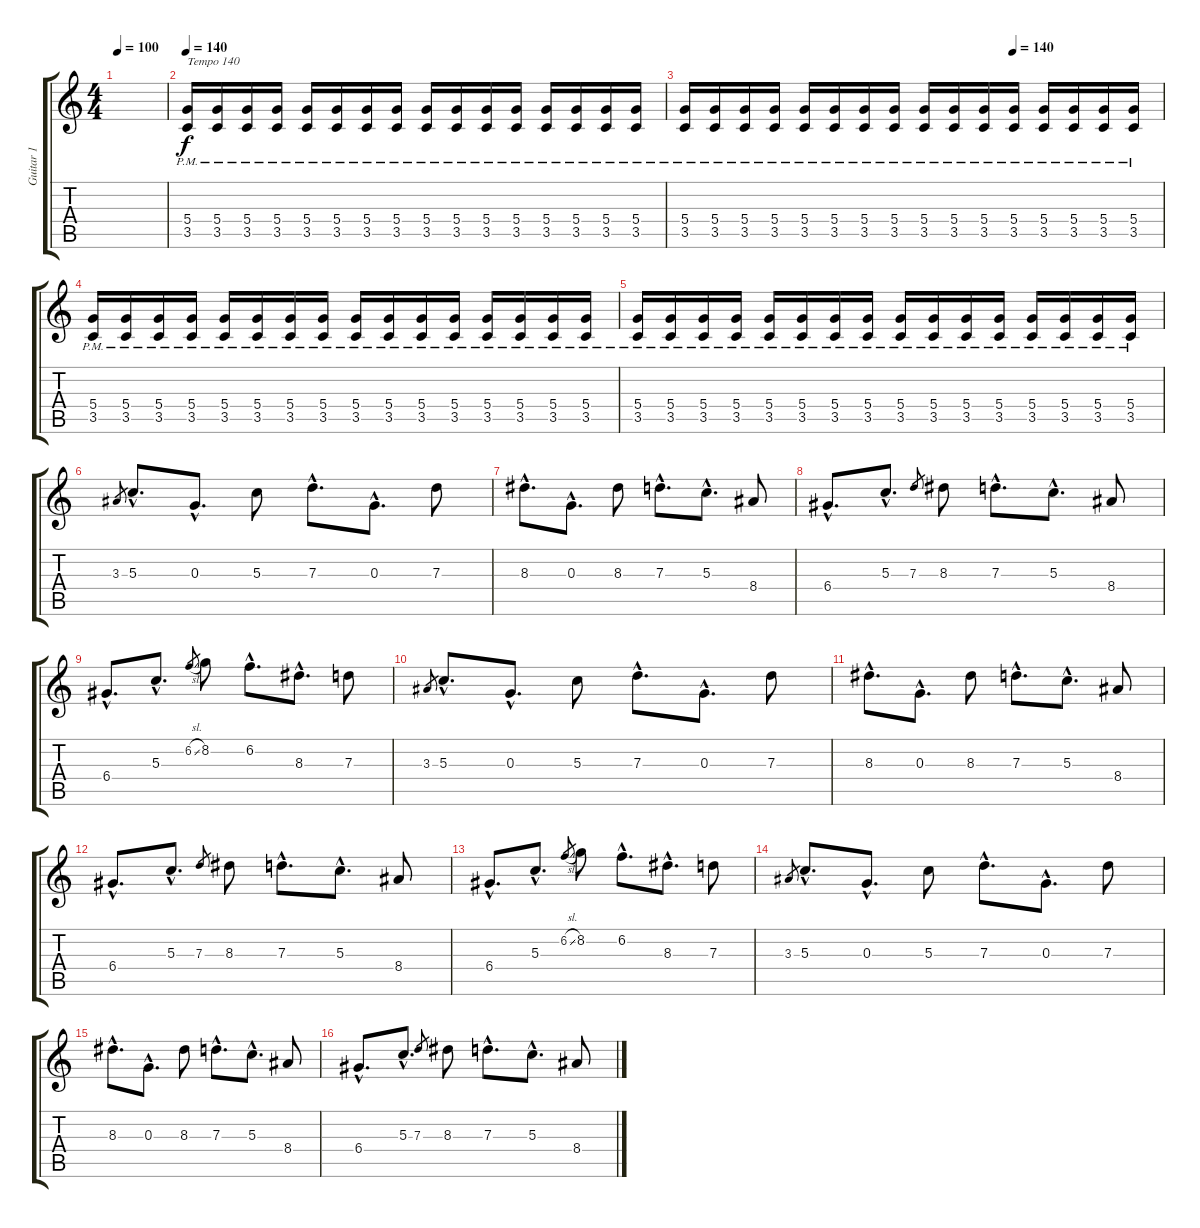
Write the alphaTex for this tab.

\track ("Guitar 1" "Guitar 1") {instrument distortionguitar}
\staff {score tabs}
\tuning (E4 B3 G3 D3 A2 D2) {hide}
\ts (4 4)
\tempo 100
\clef g2
\ks c
|
\tempo 140
(5.4{pm} 3.5).16{txt "Tempo 140"} (5.4{pm} 3.5).16 (5.4{pm} 3.5).16 (5.4{pm} 3.5).16 (5.4{pm} 3.5).16 (5.4{pm} 3.5).16 (5.4{pm} 3.5).16 (5.4{pm} 3.5).16 (5.4{pm} 3.5).16 (5.4{pm} 3.5).16 (5.4{pm} 3.5).16 (5.4{pm} 3.5).16 (5.4{pm} 3.5).16 (5.4{pm} 3.5).16 (5.4{pm} 3.5).16 (5.4{pm} 3.5).16 |
\tempo (140 0.6875)
(5.4{pm} 3.5).16 (5.4{pm} 3.5).16 (5.4{pm} 3.5).16 (5.4{pm} 3.5).16 (5.4{pm} 3.5).16 (5.4{pm} 3.5).16 (5.4{pm} 3.5).16 (5.4{pm} 3.5).16 (5.4{pm} 3.5).16 (5.4{pm} 3.5).16 (5.4{pm} 3.5).16 (5.4{pm} 3.5).16 (5.4{pm} 3.5).16 (5.4{pm} 3.5).16 (5.4{pm} 3.5).16 (5.4{pm} 3.5).16 |
(5.4{pm} 3.5).16 (5.4{pm} 3.5).16 (5.4{pm} 3.5).16 (5.4{pm} 3.5).16 (5.4{pm} 3.5).16 (5.4{pm} 3.5).16 (5.4{pm} 3.5).16 (5.4{pm} 3.5).16 (5.4{pm} 3.5).16 (5.4{pm} 3.5).16 (5.4{pm} 3.5).16 (5.4{pm} 3.5).16 (5.4{pm} 3.5).16 (5.4{pm} 3.5).16 (5.4{pm} 3.5).16 (5.4{pm} 3.5).16 |
(5.4{pm} 3.5).16 (5.4{pm} 3.5).16 (5.4{pm} 3.5).16 (5.4{pm} 3.5).16 (5.4{pm} 3.5).16 (5.4{pm} 3.5).16 (5.4{pm} 3.5).16 (5.4{pm} 3.5).16 (5.4{pm} 3.5).16 (5.4{pm} 3.5).16 (5.4{pm} 3.5).16 (5.4{pm} 3.5).16 (5.4{pm} 3.5).16 (5.4{pm} 3.5).16 (5.4{pm} 3.5).16 (5.4{pm} 3.5).16 |
3.3.8{gr} 5.3{hac}.8{d} 0.3{hac}.8{d} 5.3.8 7.3{hac}.8{d} 0.3{hac}.8{d} 7.3.8 |
8.3{hac}.8{d} 0.3{hac}.8{d} 8.3.8 7.3{hac}.8{d} 5.3{hac}.8{d} 8.4.8 |
6.4{hac}.8{d} 5.3{hac}.8{d} 7.3.8{gr} 8.3.8 7.3{hac}.8{d} 5.3{hac}.8{d} 8.4.8 |
6.4{hac}.8{d} 5.3{hac}.8{d} 6.2{sl}.8{gr} 8.2.8 6.2{hac}.8{d} 8.3{hac}.8{d} 7.3.8 |
3.3.8{gr} 5.3{hac}.8{d} 0.3{hac}.8{d} 5.3.8 7.3{hac}.8{d} 0.3{hac}.8{d} 7.3.8 |
8.3{hac}.8{d} 0.3{hac}.8{d} 8.3.8 7.3{hac}.8{d} 5.3{hac}.8{d} 8.4.8 |
6.4{hac}.8{d} 5.3{hac}.8{d} 7.3.8{gr} 8.3.8 7.3{hac}.8{d} 5.3{hac}.8{d} 8.4.8 |
6.4{hac}.8{d} 5.3{hac}.8{d} 6.2{sl}.8{gr} 8.2.8 6.2{hac}.8{d} 8.3{hac}.8{d} 7.3.8 |
3.3.8{gr} 5.3{hac}.8{d} 0.3{hac}.8{d} 5.3.8 7.3{hac}.8{d} 0.3{hac}.8{d} 7.3.8 |
8.3{hac}.8{d} 0.3{hac}.8{d} 8.3.8 7.3{hac}.8{d} 5.3{hac}.8{d} 8.4.8 |
6.4{hac}.8{d} 5.3{hac}.8{d} 7.3.8{gr} 8.3.8 7.3{hac}.8{d} 5.3{hac}.8{d} 8.4.8
